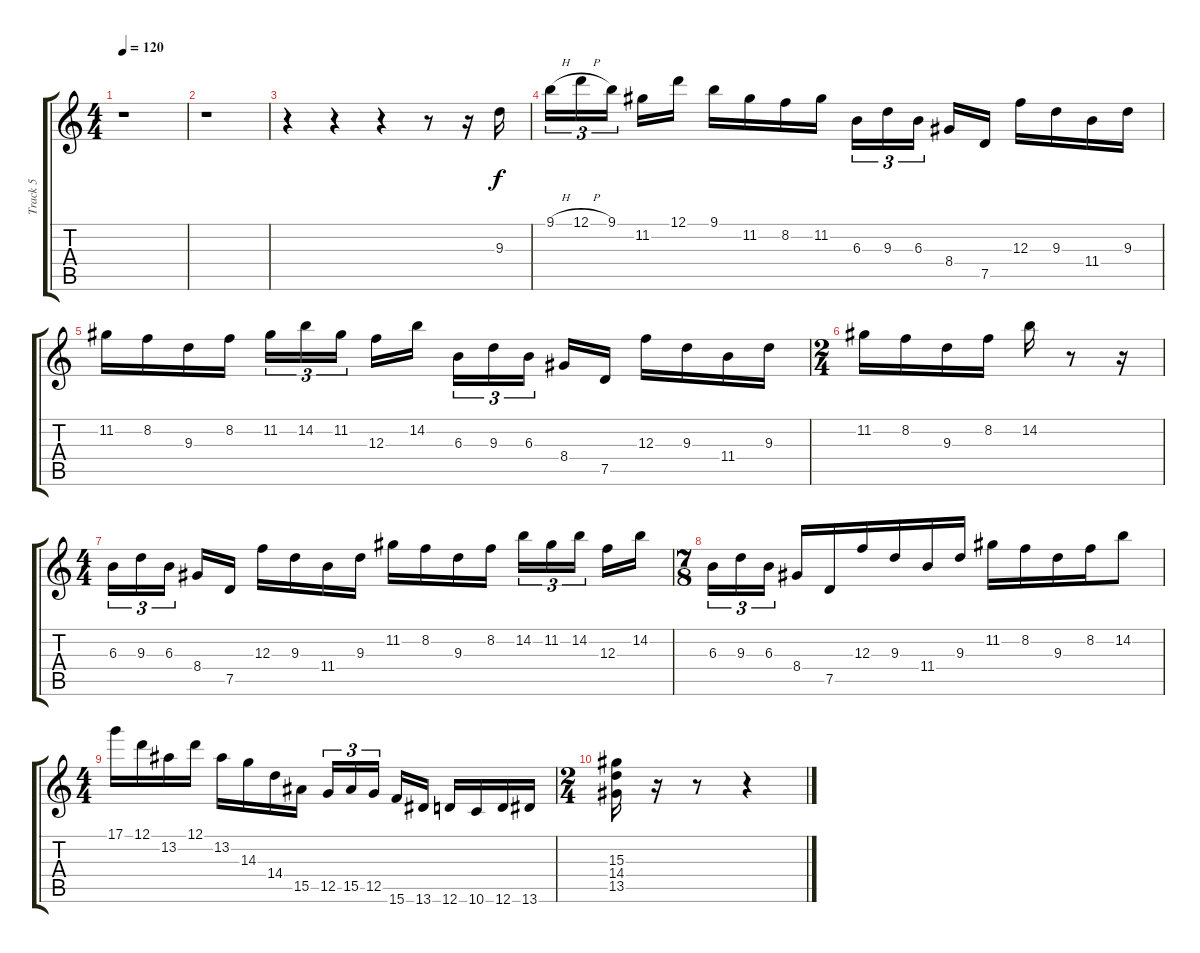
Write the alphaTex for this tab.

\track ("Track 5" "Track 5") {instrument distortionguitar}
\staff {score tabs}
\tuning (D4 A3 F3 C3 G2 D2) {hide}
\ts (4 4)
\tempo 120
\clef g2
\ks c
r.1{dy f} |
r.1 |
r.4 r.4 r.4 r.8 r.16 9.3.16 |
9.1{h}.16{tu (3 2)} 12.1{h}.16{tu (3 2)} 9.1.16{tu (3 2)} 11.2.16 12.1.16 9.1.16 11.2.16 8.2.16 11.2.16 6.3.16{tu (3 2)} 9.3.16{tu (3 2)} 6.3.16{tu (3 2)} 8.4.16 7.5.16 12.3.16 9.3.16 11.4.16 9.3.16 |
11.2.16 8.2.16 9.3.16 8.2.16 11.2.16{tu (3 2)} 14.2.16{tu (3 2)} 11.2.16{tu (3 2)} 12.3.16 14.2.16 6.3.16{tu (3 2)} 9.3.16{tu (3 2)} 6.3.16{tu (3 2)} 8.4.16 7.5.16 12.3.16 9.3.16 11.4.16 9.3.16 |
\ts (2 4)
11.2.16 8.2.16 9.3.16 8.2.16 14.2.16 r.8 r.16 |
\ts (4 4)
6.3.16{tu (3 2)} 9.3.16{tu (3 2)} 6.3.16{tu (3 2)} 8.4.16 7.5.16 12.3.16 9.3.16 11.4.16 9.3.16 11.2.16 8.2.16 9.3.16 8.2.16 14.2.16{tu (3 2)} 11.2.16{tu (3 2)} 14.2.16{tu (3 2)} 12.3.16 14.2.16 |
\ts (7 8)
6.3.16{tu (3 2)} 9.3.16{tu (3 2)} 6.3.16{tu (3 2)} 8.4.16 7.5.16 12.3.16 9.3.16 11.4.16 9.3.16 11.2.16 8.2.16 9.3.16 8.2.16 14.2.8 |
\ts (4 4)
17.1.16 12.1.16 13.2.16 12.1.16 13.2.16 14.3.16 14.4.16 15.5.16 12.5.16{tu (3 2)} 15.5.16{tu (3 2)} 12.5.16{tu (3 2)} 15.6.16 13.6.16 12.6.16 10.6.16 12.6.16 13.6.16 |
\ts (2 4)
(15.3 14.4 13.5).16 r.16 r.8 r.4
